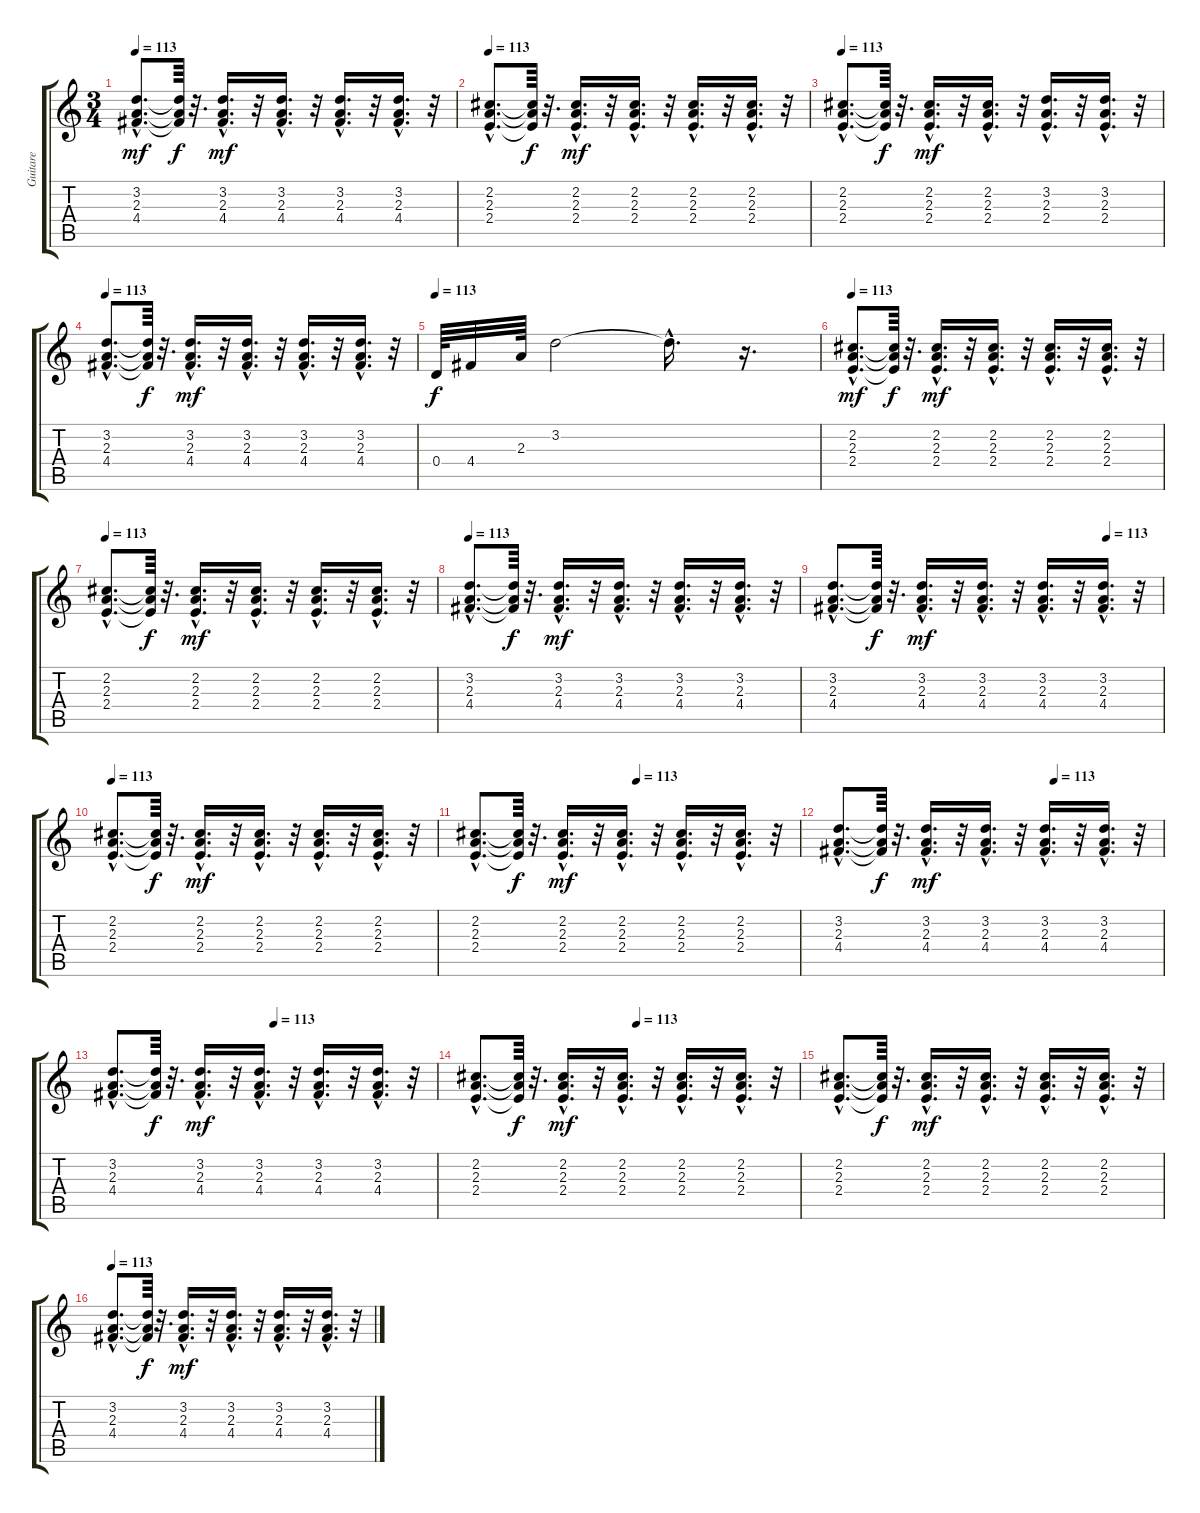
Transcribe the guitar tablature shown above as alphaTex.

\track ("Guitare" "Guitare") {instrument acousticguitarnylon}
\staff {score tabs}
\tuning (E4 B3 G3 D3 A2 E2) {hide}
\ts (3 4)
\tempo 113
\clef g2
\ks c
(3.2{hac} 2.3{hac} 4.4{hac}).8{d dy mf} (3.2{t} 2.3{t} 4.4{t}).64{dy f} r.32{d} (3.2{hac} 2.3{hac} 4.4{hac}).16{d dy mf} r.32 (3.2{hac} 2.3{hac} 4.4{hac}).16{d} r.32 (3.2{hac} 2.3{hac} 4.4{hac}).16{d} r.32 (3.2{hac} 2.3{hac} 4.4{hac}).16{d} r.32 |
\tempo 113
(2.2{hac} 2.3{hac} 2.4{hac}).8{d} (2.2{t} 2.3{t} 2.4{t}).64{dy f} r.32{d} (2.2{hac} 2.3{hac} 2.4{hac}).16{d dy mf} r.32 (2.2{hac} 2.3{hac} 2.4{hac}).16{d} r.32 (2.2{hac} 2.3{hac} 2.4{hac}).16{d} r.32 (2.2{hac} 2.3{hac} 2.4{hac}).16{d} r.32 |
\tempo 113
(2.2{hac} 2.3{hac} 2.4{hac}).8{d} (2.2{t} 2.3{t} 2.4{t}).64{dy f} r.32{d} (2.2{hac} 2.3{hac} 2.4{hac}).16{d dy mf} r.32 (2.2{hac} 2.3{hac} 2.4{hac}).16{d} r.32 (3.2{hac} 2.3{hac} 2.4{hac}).16{d} r.32 (3.2{hac} 2.3{hac} 2.4{hac}).16{d} r.32 |
\tempo 113
(3.2{hac} 2.3{hac} 4.4{hac}).8{d} (3.2{t} 2.3{t} 4.4{t}).64{dy f} r.32{d} (3.2{hac} 2.3{hac} 4.4{hac}).16{d dy mf} r.32 (3.2{hac} 2.3{hac} 4.4{hac}).16{d} r.32 (3.2{hac} 2.3{hac} 4.4{hac}).16{d} r.32 (3.2{hac} 2.3{hac} 4.4{hac}).16{d} r.32 |
\tempo 113
0.4.64{dy f} 4.4.32 2.3.64 3.2.2 3.2{hac t}.16{d} r.16{d} |
\tempo 113
(2.2{hac} 2.3{hac} 2.4{hac}).8{d dy mf} (2.2{t} 2.3{t} 2.4{t}).64{dy f} r.32{d} (2.2{hac} 2.3{hac} 2.4{hac}).16{d dy mf} r.32 (2.2{hac} 2.3{hac} 2.4{hac}).16{d} r.32 (2.2{hac} 2.3{hac} 2.4{hac}).16{d} r.32 (2.2{hac} 2.3{hac} 2.4{hac}).16{d} r.32 |
\tempo 113
(2.2{hac} 2.3{hac} 2.4{hac}).8{d} (2.2{t} 2.3{t} 2.4{t}).64{dy f} r.32{d} (2.2{hac} 2.3{hac} 2.4{hac}).16{d dy mf} r.32 (2.2{hac} 2.3{hac} 2.4{hac}).16{d} r.32 (2.2{hac} 2.3{hac} 2.4{hac}).16{d} r.32 (2.2{hac} 2.3{hac} 2.4{hac}).16{d} r.32 |
\tempo 113
(3.2{hac} 2.3{hac} 4.4{hac}).8{d} (3.2{t} 2.3{t} 4.4{t}).64{dy f} r.32{d} (3.2{hac} 2.3{hac} 4.4{hac}).16{d dy mf} r.32 (3.2{hac} 2.3{hac} 4.4{hac}).16{d} r.32 (3.2{hac} 2.3{hac} 4.4{hac}).16{d} r.32 (3.2{hac} 2.3{hac} 4.4{hac}).16{d} r.32 |
\tempo (113 0.8333333333333334)
(3.2{hac} 2.3{hac} 4.4{hac}).8{d} (3.2{t} 2.3{t} 4.4{t}).64{dy f} r.32{d} (3.2{hac} 2.3{hac} 4.4{hac}).16{d dy mf} r.32 (3.2{hac} 2.3{hac} 4.4{hac}).16{d} r.32 (3.2{hac} 2.3{hac} 4.4{hac}).16{d} r.32 (3.2{hac} 2.3{hac} 4.4{hac}).16{d} r.32 |
\tempo 113
(2.2{hac} 2.3{hac} 2.4{hac}).8{d} (2.2{t} 2.3{t} 2.4{t}).64{dy f} r.32{d} (2.2{hac} 2.3{hac} 2.4{hac}).16{d dy mf} r.32 (2.2{hac} 2.3{hac} 2.4{hac}).16{d} r.32 (2.2{hac} 2.3{hac} 2.4{hac}).16{d} r.32 (2.2{hac} 2.3{hac} 2.4{hac}).16{d} r.32 |
\tempo (113 0.5)
(2.2{hac} 2.3{hac} 2.4{hac}).8{d} (2.2{t} 2.3{t} 2.4{t}).64{dy f} r.32{d} (2.2{hac} 2.3{hac} 2.4{hac}).16{d dy mf} r.32 (2.2{hac} 2.3{hac} 2.4{hac}).16{d} r.32 (2.2{hac} 2.3{hac} 2.4{hac}).16{d} r.32 (2.2{hac} 2.3{hac} 2.4{hac}).16{d} r.32 |
\tempo (113 0.6666666666666666)
(3.2{hac} 2.3{hac} 4.4{hac}).8{d} (3.2{t} 2.3{t} 4.4{t}).64{dy f} r.32{d} (3.2{hac} 2.3{hac} 4.4{hac}).16{d dy mf} r.32 (3.2{hac} 2.3{hac} 4.4{hac}).16{d} r.32 (3.2{hac} 2.3{hac} 4.4{hac}).16{d} r.32 (3.2{hac} 2.3{hac} 4.4{hac}).16{d} r.32 |
\tempo (113 0.5)
(3.2{hac} 2.3{hac} 4.4{hac}).8{d} (3.2{t} 2.3{t} 4.4{t}).64{dy f} r.32{d} (3.2{hac} 2.3{hac} 4.4{hac}).16{d dy mf} r.32 (3.2{hac} 2.3{hac} 4.4{hac}).16{d} r.32 (3.2{hac} 2.3{hac} 4.4{hac}).16{d} r.32 (3.2{hac} 2.3{hac} 4.4{hac}).16{d} r.32 |
\tempo (113 0.5)
(2.2{hac} 2.3{hac} 2.4{hac}).8{d} (2.2{t} 2.3{t} 2.4{t}).64{dy f} r.32{d} (2.2{hac} 2.3{hac} 2.4{hac}).16{d dy mf} r.32 (2.2{hac} 2.3{hac} 2.4{hac}).16{d} r.32 (2.2{hac} 2.3{hac} 2.4{hac}).16{d} r.32 (2.2{hac} 2.3{hac} 2.4{hac}).16{d} r.32 |
(2.2{hac} 2.3{hac} 2.4{hac}).8{d} (2.2{t} 2.3{t} 2.4{t}).64{dy f} r.32{d} (2.2{hac} 2.3{hac} 2.4{hac}).16{d dy mf} r.32 (2.2{hac} 2.3{hac} 2.4{hac}).16{d} r.32 (2.2{hac} 2.3{hac} 2.4{hac}).16{d} r.32 (2.2{hac} 2.3{hac} 2.4{hac}).16{d} r.32 |
\tempo 113
(3.2{hac} 2.3{hac} 4.4{hac}).8{d} (3.2{t} 2.3{t} 4.4{t}).64{dy f} r.32{d} (3.2{hac} 2.3{hac} 4.4{hac}).16{d dy mf} r.32 (3.2{hac} 2.3{hac} 4.4{hac}).16{d} r.32 (3.2{hac} 2.3{hac} 4.4{hac}).16{d} r.32 (3.2{hac} 2.3{hac} 4.4{hac}).16{d} r.32
